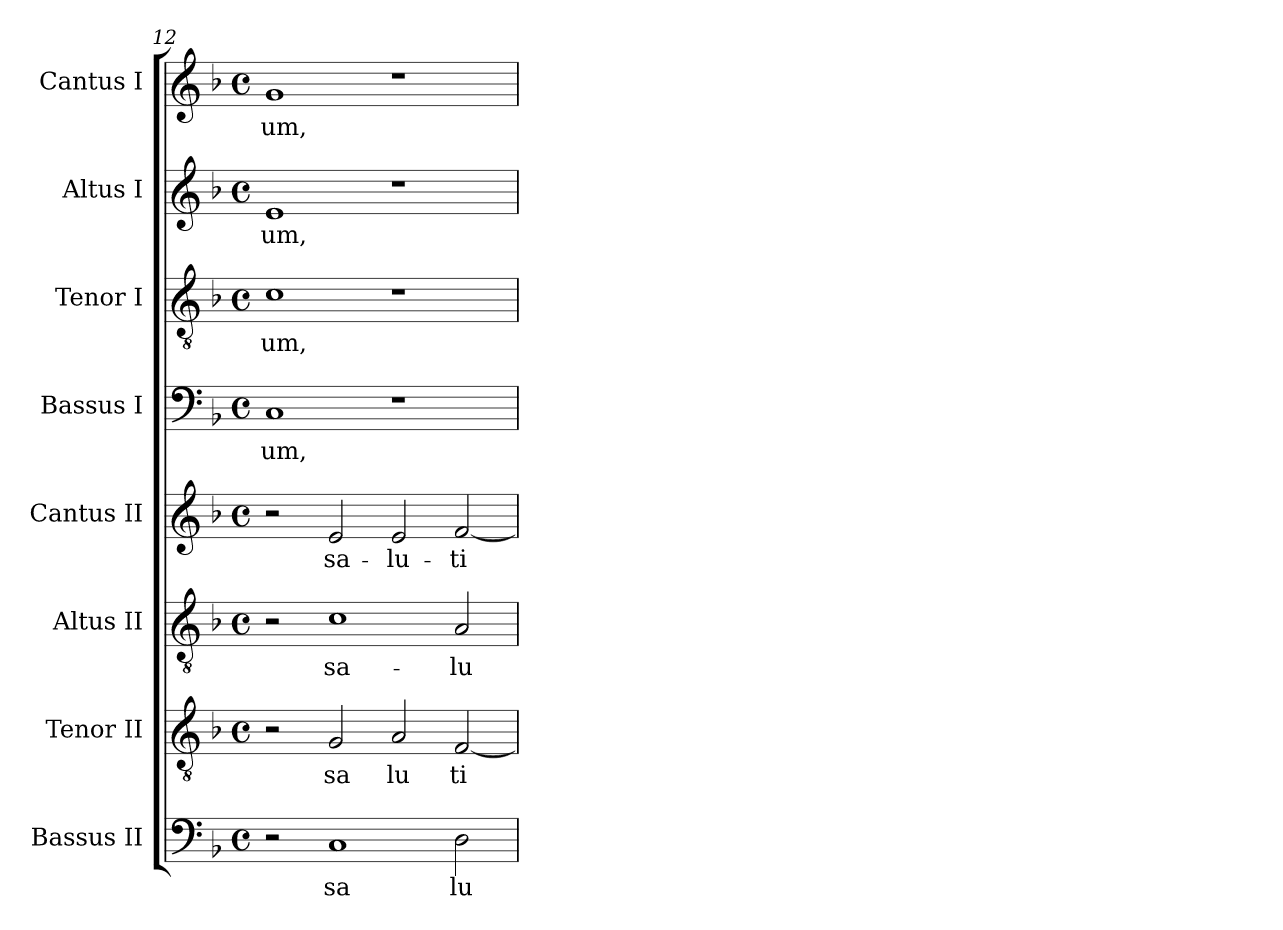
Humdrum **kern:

**kern	**text	**kern	**text	**kern	**text	**kern	**text	**kern	**text	**kern	**text	**kern	**text	**kern	**text
*part8	*part8	*part7	*part7	*part6	*part6	*part5	*part5	*part4	*part4	*part3	*part3	*part2	*part2	*part1	*part1
*staff8	*staff8	*staff7	*staff7	*staff6	*staff6	*staff5	*staff5	*staff4	*staff4	*staff3	*staff3	*staff2	*staff2	*staff1	*staff1
*I"Bassus II	*	*I"Tenor II	*	*I"Altus II	*	*I"Cantus II	*	*I"Bassus I	*	*I"Tenor I	*	*I"Altus I	*	*I"Cantus I	*
*clefF4	*	*clefGv2	*	*clefGv2	*	*clefG2	*	*clefF4	*	*clefGv2	*	*clefG2	*	*clefG2	*
*k[b-]	*	*k[b-]	*	*k[b-]	*	*k[b-]	*	*k[b-]	*	*k[b-]	*	*k[b-]	*	*k[b-]	*
*F:	*	*F:	*	*F:	*	*F:	*	*F:	*	*F:	*	*F:	*	*F:	*
*M4/4	*	*M4/4	*	*M4/4	*	*M4/4	*	*M4/4	*	*M4/4	*	*M4/4	*	*M4/4	*
*met(c)	*	*met(c)	*	*met(c)	*	*met(c)	*	*met(c)	*	*met(c)	*	*met(c)	*	*met(c)	*
=12	=12	=12	=12	=12	=12	=12	=12	=12	=12	=12	=12	=12	=12	=12	=12
!	!	!	!	!	!	!	!	!	!LO:LY:b:cj	!	!LO:LY:b:cj	!	!LO:LY:b:cj	!	!LO:LY:b:cj
2r	.	2r	.	2r	.	2r	.	1C	um,	1c	um,	1e	um,	1g	um,
!	!LO:LY:b:cj	!	!LO:LY:b:cj	!	!LO:LY:b:cj	!	!LO:LY:b:cj	!	!	!	!	!	!	!	!
1C	sa	2G/	sa	1c	sa-	2e/	sa-	.	.	.	.	.	.	.	.
!	!	!	!LO:LY:b:cj	!	!	!	!LO:LY:b:cj	!	!	!	!	!	!	!	!
.	.	2A/	lu	.	.	2e/	-lu-	1r	.	1r	.	1r	.	1r	.
!	!LO:LY:b:cj	!	!LO:LY:b:cj	!	!LO:LY:b:cj	!	!LO:LY:b:cj	!	!	!	!	!	!	!	!
2D\	lu	[>2F/	ti	2A/	-lu-	[>2f/	-ti-	.	.	.	.	.	.	.	.
=	=	=	=	=	=	=	=	=	=	=	=	=	=	=	=
*-	*-	*-	*-	*-	*-	*-	*-	*-	*-	*-	*-	*-	*-	*-	*-
